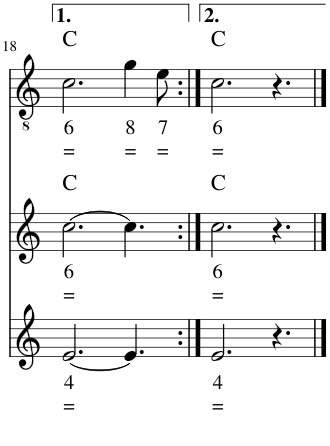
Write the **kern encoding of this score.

**kern	**text	**text	**kern	**text	**text	**harte	**kern	**text	**text	**harte
*part3	*part3	*part3	*part2	*part2	*part2	*part2	*part1	*part1	*part1	*part1
*staff3	*staff3	*staff3	*staff2	*staff2	*staff2	*	*staff1	*staff1	*staff1	*
*I"Stem	*	*	*I"Stem	*	*	*	*I"Klassieke gitaar, Accordion	*	*	*
*	*	*	*	*	*	*	*I'Acc	*	*	*
!!LO:PB:g=z
*clefG2	*	*	*clefG2	*	*	*	*clefGv2	*	*	*
*k[]	*	*	*k[]	*	*	*	*k[]	*	*	*
*M9/8	*	*	*M9/8	*	*	*	*M9/8	*	*	*
=18	=18	=18	=18	=18	=18	=18	=18	=18	=18	=18
!	!LO:LY:b	!LO:LY:b	!	!LO:LY:b	!LO:LY:b	!	!	!LO:LY:b	!LO:LY:b	!
[2.e/	4	=	[2.cc\	6	=	C:maj	2.c\	6	=	C:maj
!	!	!	!	!	!	!	!	!LO:LY:b	!LO:LY:b	!
4.e/]	.	.	4.cc\]	.	.	.	4g\	8	=	.
!	!	!	!	!	!	!	!	!LO:LY:b	!LO:LY:b	!
.	.	.	.	.	.	.	8e\	7	=	.
=19:|!	=19:|!	=19:|!	=19:|!	=19:|!	=19:|!	=19:|!	=19:|!	=19:|!	=19:|!	=19:|!
!	!LO:LY:b	!LO:LY:b	!	!LO:LY:b	!LO:LY:b	!	!	!LO:LY:b	!LO:LY:b	!
2.e/	4	=	2.cc\	6	=	C:maj	2.c\	6	=	C:maj
4.r	.	.	4.r	.	.	.	4.r	.	.	.
==	==	==	==	==	==	==	==	==	==	==
*-	*-	*-	*-	*-	*-	*-	*-	*-	*-	*-
